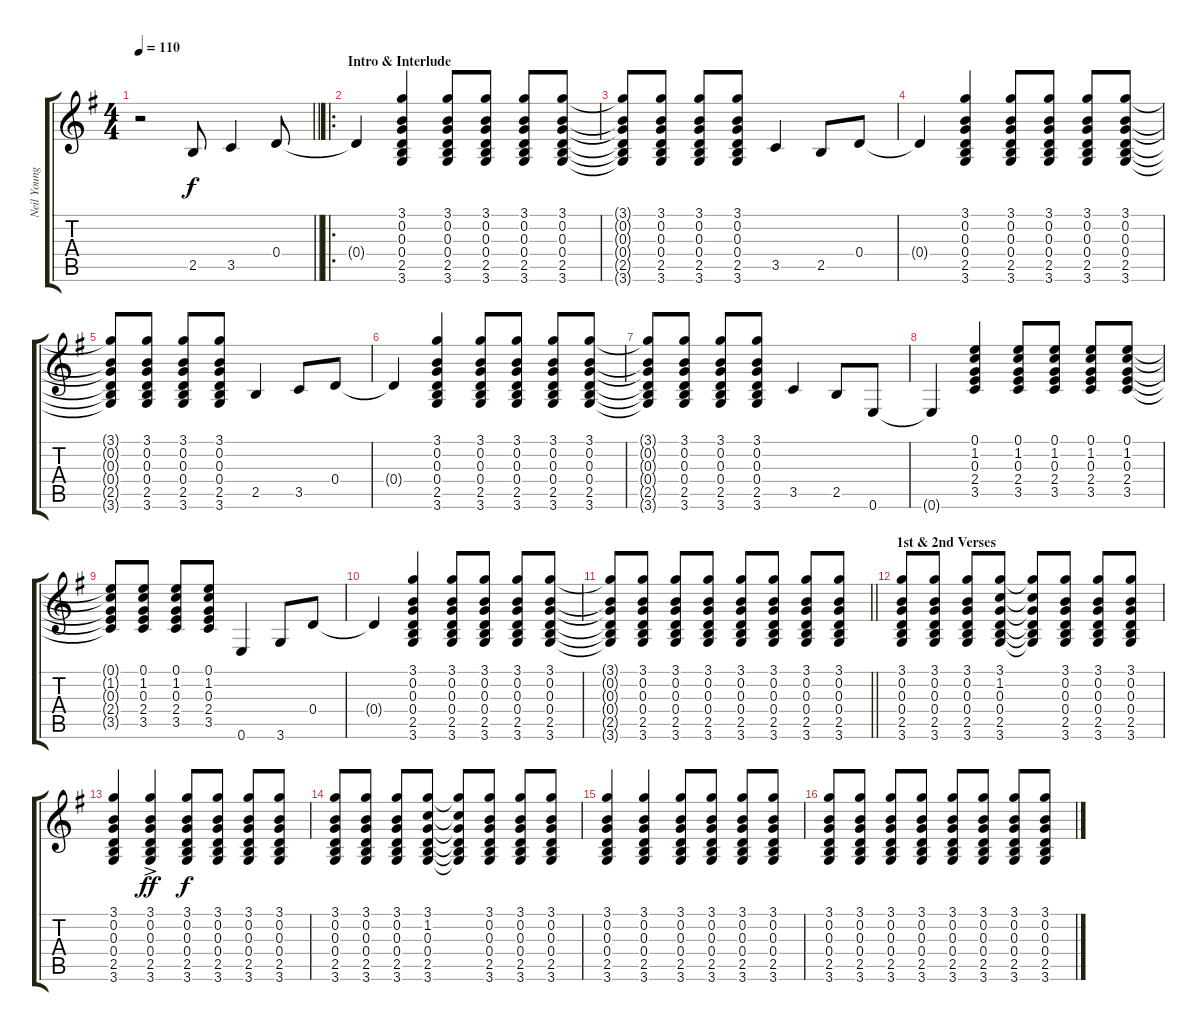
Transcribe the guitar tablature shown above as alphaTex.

\track ("Neil Young - Guitar 2" "Neil Young") {instrument acousticguitarsteel}
\staff {score tabs}
\tuning (E4 B3 G3 D3 A2 E2) {hide}
\ts (4 4)
\tempo 110
\clef g2
\barLineRight lightlight
\ks g
r.2{dy f instrument acousticguitarsteel} 2.5.8 3.5.4 0.4.8 |
\ro
\section ("" "Intro & Interlude")
0.4{t}.4 (3.1 0.2 0.3 0.4 2.5 3.6).4 (3.1 0.2 0.3 0.4 2.5 3.6).8 (3.1 0.2 0.3 0.4 2.5 3.6).8 (3.1 0.2 0.3 0.4 2.5 3.6).8 (3.1 0.2 0.3 0.4 2.5 3.6).8 |
(3.1{t} 0.2{t} 0.3{t} 0.4{t} 2.5{t} 3.6{t}).8 (3.1 0.2 0.3 0.4 2.5 3.6).8 (3.1 0.2 0.3 0.4 2.5 3.6).8 (3.1 0.2 0.3 0.4 2.5 3.6).8 3.5.4 2.5.8 0.4.8 |
0.4{t}.4 (3.1 0.2 0.3 0.4 2.5 3.6).4 (3.1 0.2 0.3 0.4 2.5 3.6).8 (3.1 0.2 0.3 0.4 2.5 3.6).8 (3.1 0.2 0.3 0.4 2.5 3.6).8 (3.1 0.2 0.3 0.4 2.5 3.6).8 |
(3.1{t} 0.2{t} 0.3{t} 0.4{t} 2.5{t} 3.6{t}).8 (3.1 0.2 0.3 0.4 2.5 3.6).8 (3.1 0.2 0.3 0.4 2.5 3.6).8 (3.1 0.2 0.3 0.4 2.5 3.6).8 2.5.4 3.5.8 0.4.8 |
0.4{t}.4 (3.1 0.2 0.3 0.4 2.5 3.6).4 (3.1 0.2 0.3 0.4 2.5 3.6).8 (3.1 0.2 0.3 0.4 2.5 3.6).8 (3.1 0.2 0.3 0.4 2.5 3.6).8 (3.1 0.2 0.3 0.4 2.5 3.6).8 |
(3.1{t} 0.2{t} 0.3{t} 0.4{t} 2.5{t} 3.6{t}).8 (3.1 0.2 0.3 0.4 2.5 3.6).8 (3.1 0.2 0.3 0.4 2.5 3.6).8 (3.1 0.2 0.3 0.4 2.5 3.6).8 3.5.4 2.5.8 0.6.8 |
0.6{t}.4 (0.1 1.2 0.3 2.4 3.5).4 (0.1 1.2 0.3 2.4 3.5).8 (0.1 1.2 0.3 2.4 3.5).8 (0.1 1.2 0.3 2.4 3.5).8 (0.1 1.2 0.3 2.4 3.5).8 |
(0.1{t} 1.2{t} 0.3{t} 2.4{t} 3.5{t}).8 (0.1 1.2 0.3 2.4 3.5).8 (0.1 1.2 0.3 2.4 3.5).8 (0.1 1.2 0.3 2.4 3.5).8 0.6.4 3.6.8 0.4.8 |
0.4{t}.4 (3.1 0.2 0.3 0.4 2.5 3.6).4 (3.1 0.2 0.3 0.4 2.5 3.6).8 (3.1 0.2 0.3 0.4 2.5 3.6).8 (3.1 0.2 0.3 0.4 2.5 3.6).8 (3.1 0.2 0.3 0.4 2.5 3.6).8 |
\barLineRight lightlight
(3.1{t} 0.2{t} 0.3{t} 0.4{t} 2.5{t} 3.6{t}).8 (3.1 0.2 0.3 0.4 2.5 3.6).8 (3.1 0.2 0.3 0.4 2.5 3.6).8 (3.1 0.2 0.3 0.4 2.5 3.6).8 (3.1 0.2 0.3 0.4 2.5 3.6).8 (3.1 0.2 0.3 0.4 2.5 3.6).8 (3.1 0.2 0.3 0.4 2.5 3.6).8 (3.1 0.2 0.3 0.4 2.5 3.6).8 |
\section ("" "1st & 2nd Verses")
(3.1 0.2 0.3 0.4 2.5 3.6).8 (3.1 0.2 0.3 0.4 2.5 3.6).8 (3.1 0.2 0.3 0.4 2.5 3.6).8 (3.1 1.2 0.3 0.4 2.5 3.6).8 (3.1{t} 1.2{t} 0.3{t} 0.4{t} 2.5{t} 3.6{t}).8 (3.1 0.2 0.3 0.4 2.5 3.6).8 (3.1 0.2 0.3 0.4 2.5 3.6).8 (3.1 0.2 0.3 0.4 2.5 3.6).8 |
(3.1 0.2 0.3 0.4 2.5 3.6).4 (3.1{ac} 0.2{ac} 0.3{ac} 0.4{ac} 2.5{ac} 3.6{ac}).4{dy ff} (3.1 0.2 0.3 0.4 2.5 3.6).8{dy f} (3.1 0.2 0.3 0.4 2.5 3.6).8 (3.1 0.2 0.3 0.4 2.5 3.6).8 (3.1 0.2 0.3 0.4 2.5 3.6).8 |
(3.1 0.2 0.3 0.4 2.5 3.6).8 (3.1 0.2 0.3 0.4 2.5 3.6).8 (3.1 0.2 0.3 0.4 2.5 3.6).8 (3.1 1.2 0.3 0.4 2.5 3.6).8 (3.1{t} 1.2{t} 0.3{t} 0.4{t} 2.5{t} 3.6{t}).8 (3.1 0.2 0.3 0.4 2.5 3.6).8 (3.1 0.2 0.3 0.4 2.5 3.6).8 (3.1 0.2 0.3 0.4 2.5 3.6).8 |
(3.1 0.2 0.3 0.4 2.5 3.6).4 (3.1 0.2 0.3 0.4 2.5 3.6).4 (3.1 0.2 0.3 0.4 2.5 3.6).8 (3.1 0.2 0.3 0.4 2.5 3.6).8 (3.1 0.2 0.3 0.4 2.5 3.6).8 (3.1 0.2 0.3 0.4 2.5 3.6).8 |
(3.1 0.2 0.3 0.4 2.5 3.6).8 (3.1 0.2 0.3 0.4 2.5 3.6).8 (3.1 0.2 0.3 0.4 2.5 3.6).8 (3.1 0.2 0.3 0.4 2.5 3.6).8 (3.1 0.2 0.3 0.4 2.5 3.6).8 (3.1 0.2 0.3 0.4 2.5 3.6).8 (3.1 0.2 0.3 0.4 2.5 3.6).8 (3.1 0.2 0.3 0.4 2.5 3.6).8
